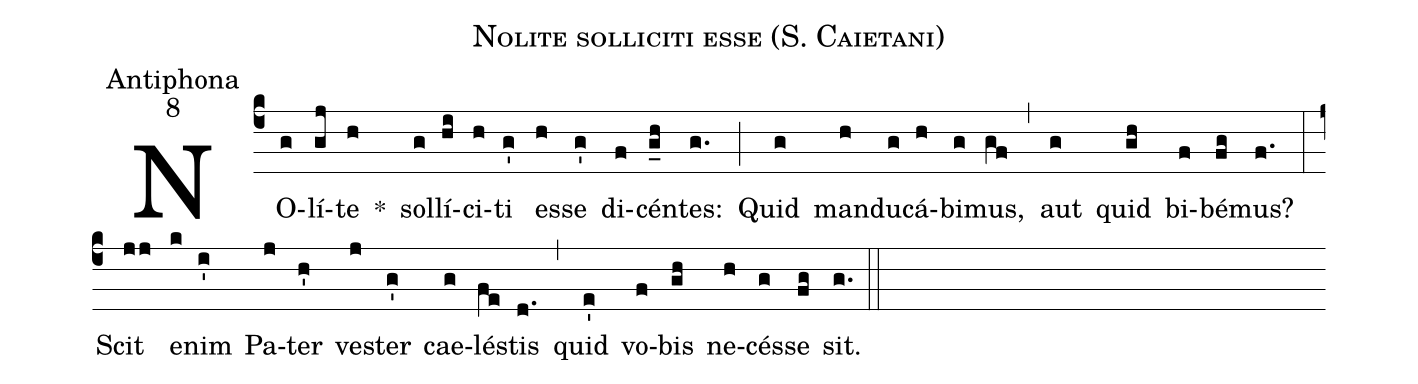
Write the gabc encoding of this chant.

name:Nolite solliciti esse (S. Caietani);
office-part:Antiphona;
mode:8;
%%
(c4) NO(g)lí(gj)te(h) *() sol(g)lí(hi)ci(h)ti(g') es(h)se(g') di(f)cén(g_h)tes:(g.) (;) Quid(g) man(h)du(g)cá(h)bi(g)mus,(gf) (,) aut(g) quid(gh) bi(f)bé(fg)mus?(f.) (:) Scit(jj) e(k)nim(i') Pa(j)ter(h') ve(j)ster(g') cae(g)lé(fe)stis(d.) (,) quid(e') vo(f)bis(gh) ne(h)cés(g)se(fg) sit.(g.) (::)
